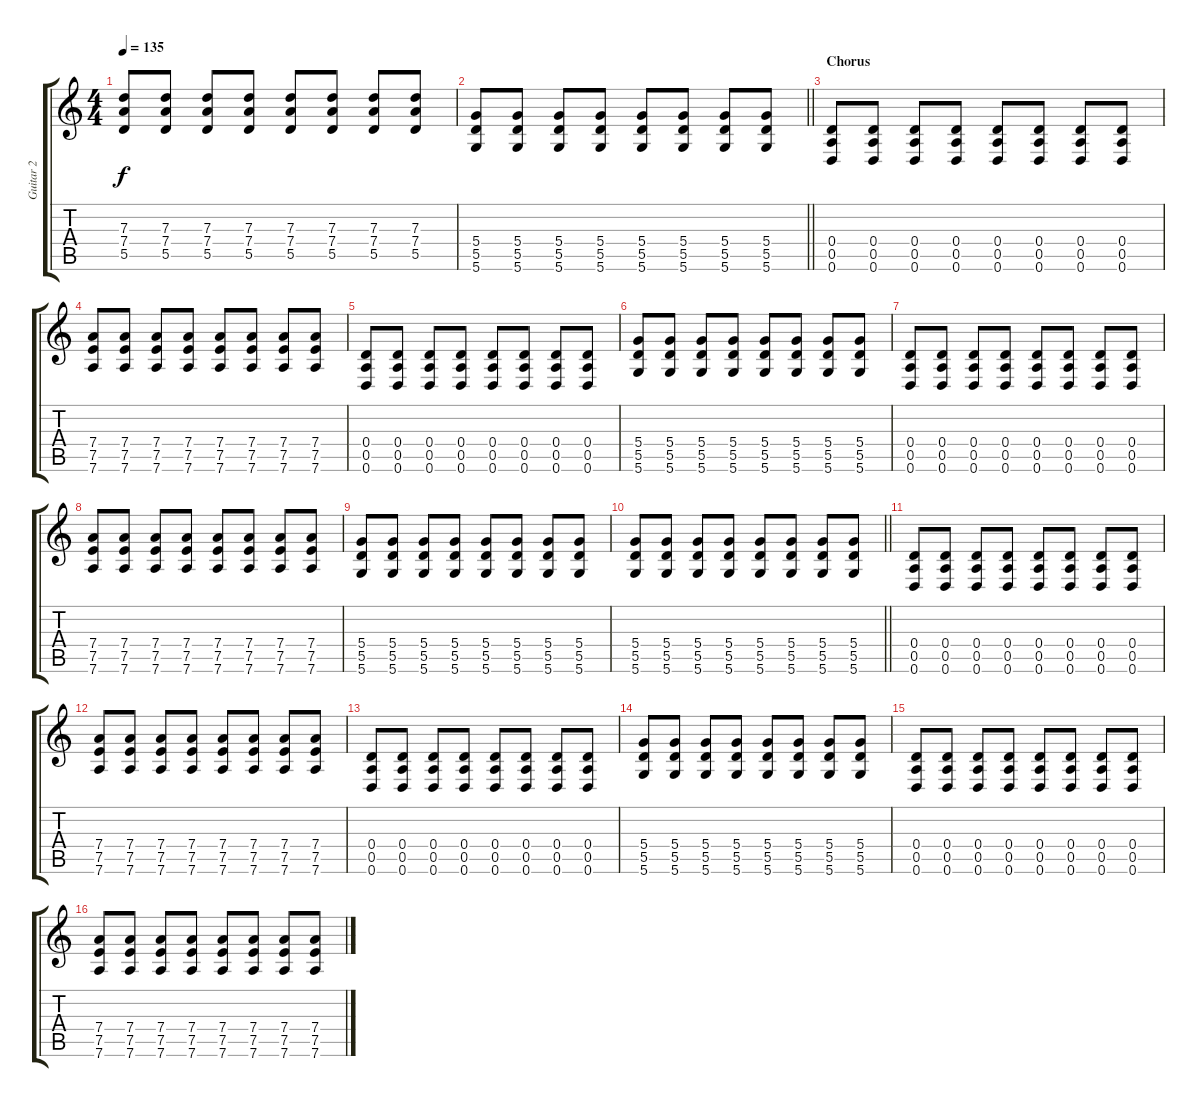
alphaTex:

\track ("Guitar 2" "Guitar 2") {instrument distortionguitar}
\staff {score tabs}
\tuning (E4 B3 G3 D3 A2 D2) {hide}
\ts (4 4)
\tempo 135
\clef g2
\ks c
(7.3 7.4 5.5).8{dy f} (7.3 7.4 5.5).8 (7.3 7.4 5.5).8 (7.3 7.4 5.5).8 (7.3 7.4 5.5).8 (7.3 7.4 5.5).8 (7.3 7.4 5.5).8 (7.3 7.4 5.5).8 |
\barLineRight lightlight
(5.4 5.5 5.6).8 (5.4 5.5 5.6).8 (5.4 5.5 5.6).8 (5.4 5.5 5.6).8 (5.4 5.5 5.6).8 (5.4 5.5 5.6).8 (5.4 5.5 5.6).8 (5.4 5.5 5.6).8 |
\section ("" "Chorus")
(0.4 0.5 0.6).8 (0.4 0.5 0.6).8 (0.4 0.5 0.6).8 (0.4 0.5 0.6).8 (0.4 0.5 0.6).8 (0.4 0.5 0.6).8 (0.4 0.5 0.6).8 (0.4 0.5 0.6).8 |
(7.4 7.5 7.6).8 (7.4 7.5 7.6).8 (7.4 7.5 7.6).8 (7.4 7.5 7.6).8 (7.4 7.5 7.6).8 (7.4 7.5 7.6).8 (7.4 7.5 7.6).8 (7.4 7.5 7.6).8 |
(0.4 0.5 0.6).8 (0.4 0.5 0.6).8 (0.4 0.5 0.6).8 (0.4 0.5 0.6).8 (0.4 0.5 0.6).8 (0.4 0.5 0.6).8 (0.4 0.5 0.6).8 (0.4 0.5 0.6).8 |
(5.4 5.5 5.6).8 (5.4 5.5 5.6).8 (5.4 5.5 5.6).8 (5.4 5.5 5.6).8 (5.4 5.5 5.6).8 (5.4 5.5 5.6).8 (5.4 5.5 5.6).8 (5.4 5.5 5.6).8 |
(0.4 0.5 0.6).8 (0.4 0.5 0.6).8 (0.4 0.5 0.6).8 (0.4 0.5 0.6).8 (0.4 0.5 0.6).8 (0.4 0.5 0.6).8 (0.4 0.5 0.6).8 (0.4 0.5 0.6).8 |
(7.4 7.5 7.6).8 (7.4 7.5 7.6).8 (7.4 7.5 7.6).8 (7.4 7.5 7.6).8 (7.4 7.5 7.6).8 (7.4 7.5 7.6).8 (7.4 7.5 7.6).8 (7.4 7.5 7.6).8 |
(5.4 5.5 5.6).8 (5.4 5.5 5.6).8 (5.4 5.5 5.6).8 (5.4 5.5 5.6).8 (5.4 5.5 5.6).8 (5.4 5.5 5.6).8 (5.4 5.5 5.6).8 (5.4 5.5 5.6).8 |
\barLineRight lightlight
(5.4 5.5 5.6).8 (5.4 5.5 5.6).8 (5.4 5.5 5.6).8 (5.4 5.5 5.6).8 (5.4 5.5 5.6).8 (5.4 5.5 5.6).8 (5.4 5.5 5.6).8 (5.4 5.5 5.6).8 |
(0.4 0.5 0.6).8 (0.4 0.5 0.6).8 (0.4 0.5 0.6).8 (0.4 0.5 0.6).8 (0.4 0.5 0.6).8 (0.4 0.5 0.6).8 (0.4 0.5 0.6).8 (0.4 0.5 0.6).8 |
(7.4 7.5 7.6).8 (7.4 7.5 7.6).8 (7.4 7.5 7.6).8 (7.4 7.5 7.6).8 (7.4 7.5 7.6).8 (7.4 7.5 7.6).8 (7.4 7.5 7.6).8 (7.4 7.5 7.6).8 |
(0.4 0.5 0.6).8 (0.4 0.5 0.6).8 (0.4 0.5 0.6).8 (0.4 0.5 0.6).8 (0.4 0.5 0.6).8 (0.4 0.5 0.6).8 (0.4 0.5 0.6).8 (0.4 0.5 0.6).8 |
(5.4 5.5 5.6).8 (5.4 5.5 5.6).8 (5.4 5.5 5.6).8 (5.4 5.5 5.6).8 (5.4 5.5 5.6).8 (5.4 5.5 5.6).8 (5.4 5.5 5.6).8 (5.4 5.5 5.6).8 |
(0.4 0.5 0.6).8 (0.4 0.5 0.6).8 (0.4 0.5 0.6).8 (0.4 0.5 0.6).8 (0.4 0.5 0.6).8 (0.4 0.5 0.6).8 (0.4 0.5 0.6).8 (0.4 0.5 0.6).8 |
(7.4 7.5 7.6).8 (7.4 7.5 7.6).8 (7.4 7.5 7.6).8 (7.4 7.5 7.6).8 (7.4 7.5 7.6).8 (7.4 7.5 7.6).8 (7.4 7.5 7.6).8 (7.4 7.5 7.6).8
